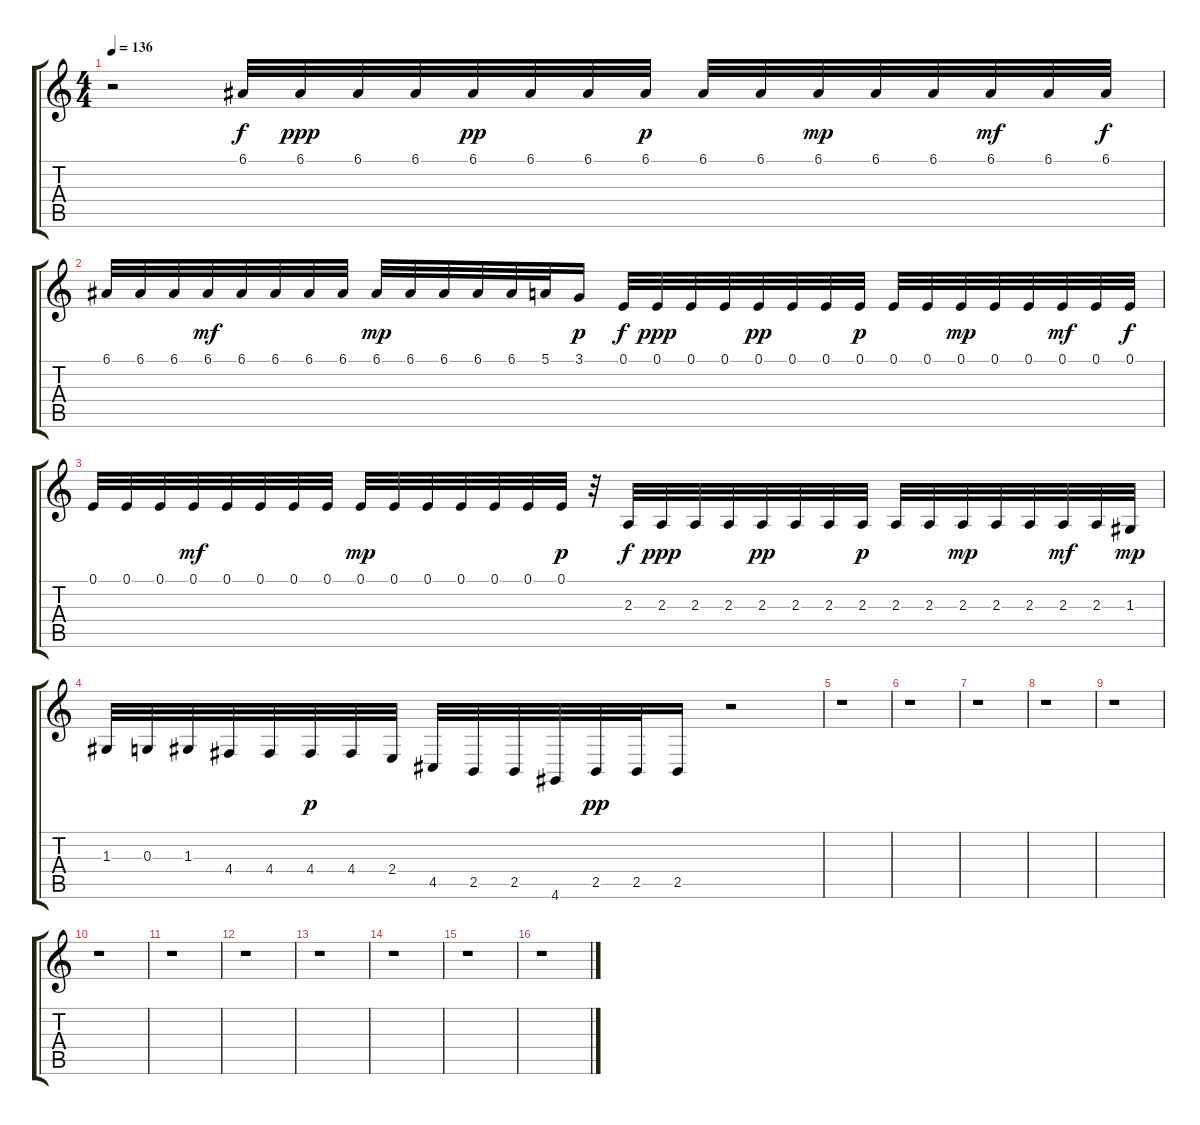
\track "" {instrument woodblock}
\staff {score tabs}
\tuning (E4 B3 G3 D3 A2 E2) {hide}
\ts (4 4)
\tempo 136
\clef g2
\ks c
r.2{dy f} 6.1.32 6.1.32{dy ppp} 6.1.32 6.1.32 6.1.32{dy pp} 6.1.32 6.1.32 6.1.32{dy p} 6.1.32 6.1.32 6.1.32{dy mp} 6.1.32 6.1.32 6.1.32{dy mf} 6.1.32 6.1.32{dy f} |
6.1.32 6.1.32 6.1.32 6.1.32{dy mf} 6.1.32 6.1.32 6.1.32 6.1.32 6.1.32{dy mp} 6.1.32 6.1.32 6.1.32 6.1.32 5.1.32 3.1.16{dy p} 0.1.32{dy f} 0.1.32{dy ppp} 0.1.32 0.1.32 0.1.32{dy pp} 0.1.32 0.1.32 0.1.32{dy p} 0.1.32 0.1.32 0.1.32{dy mp} 0.1.32 0.1.32 0.1.32{dy mf} 0.1.32 0.1.32{dy f} |
0.1.32 0.1.32 0.1.32 0.1.32{dy mf} 0.1.32 0.1.32 0.1.32 0.1.32 0.1.32{dy mp} 0.1.32 0.1.32 0.1.32 0.1.32 0.1.32 0.1.32{dy p} r.32 2.3.32{dy f} 2.3.32{dy ppp} 2.3.32 2.3.32 2.3.32{dy pp} 2.3.32 2.3.32 2.3.32{dy p} 2.3.32 2.3.32 2.3.32{dy mp} 2.3.32 2.3.32 2.3.32{dy mf} 2.3.32 1.3.32{dy mp} |
1.3.32 0.3.32 1.3.32 4.4.32 4.4.32 4.4.32{dy p} 4.4.32 2.4.32 4.5.32 2.5.32 2.5.32 4.6.32 2.5.32{dy pp} 2.5.32 2.5.16 r.2 |
r.1 |
r.1 |
r.1 |
r.1 |
r.1 |
r.1 |
r.1 |
r.1 |
r.1 |
r.1 |
r.1 |
r.1
